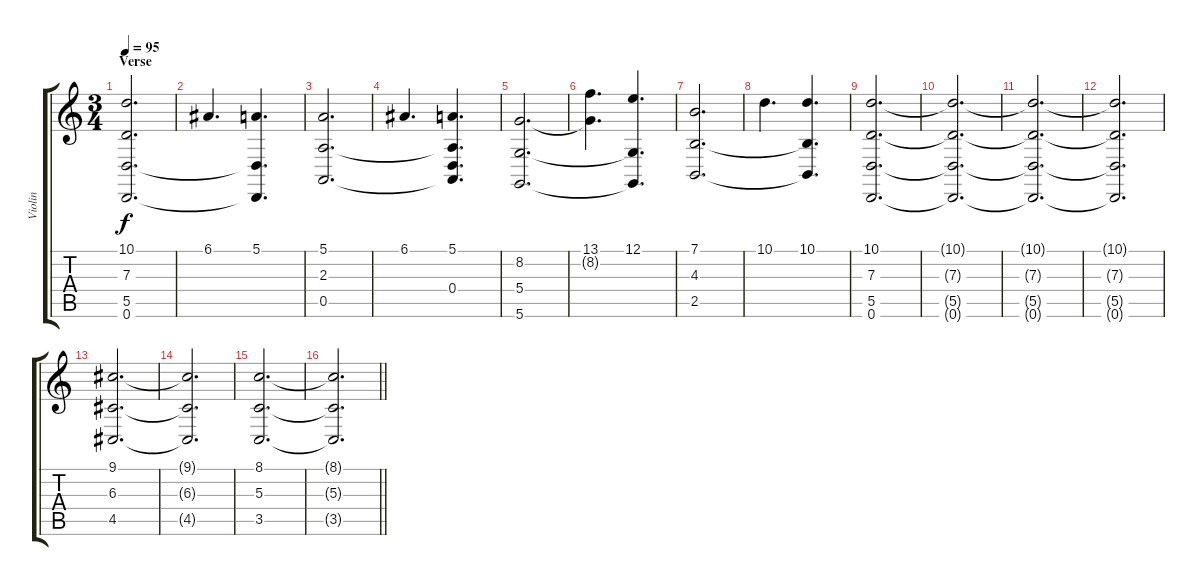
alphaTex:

\track ("Violin" "Violin") {instrument stringensemble2}
\staff {score tabs}
\tuning (E4 B3 G3 D3 A2 D2) {hide}
\ts (3 4)
\section ("" "Verse")
\tempo 95
\clef g2
\ks c
(10.1 7.3 5.5 0.6).2{d dy f} |
6.1.4{d} (5.1 5.5{t} 0.6{t}).4{d} |
(5.1 2.3 0.5).2{d} |
6.1.4{d} (5.1 2.3{t} 0.4 0.5{t}).4{d} |
(8.2 5.4 5.6).2{d} |
(13.1 8.2{t}).4{d} (12.1 5.4{t} 5.6{t}).4{d} |
(7.1 4.3 2.5).2{d} |
10.1.4{d} (10.1 4.3{t} 2.5{t}).4{d} |
(10.1 7.3 5.5 0.6).2{d} |
(10.1{t} 7.3{t} 5.5{t} 0.6{t}).2{d} |
(10.1{t} 7.3{t} 5.5{t} 0.6{t}).2{d} |
(10.1{t} 7.3{t} 5.5{t} 0.6{t}).2{d} |
(9.1 6.3 4.5).2{d} |
(9.1{t} 6.3{t} 4.5{t}).2{d} |
(8.1 5.3 3.5).2{d} |
\barLineRight lightlight
(8.1{t} 5.3{t} 3.5{t}).2{d}
